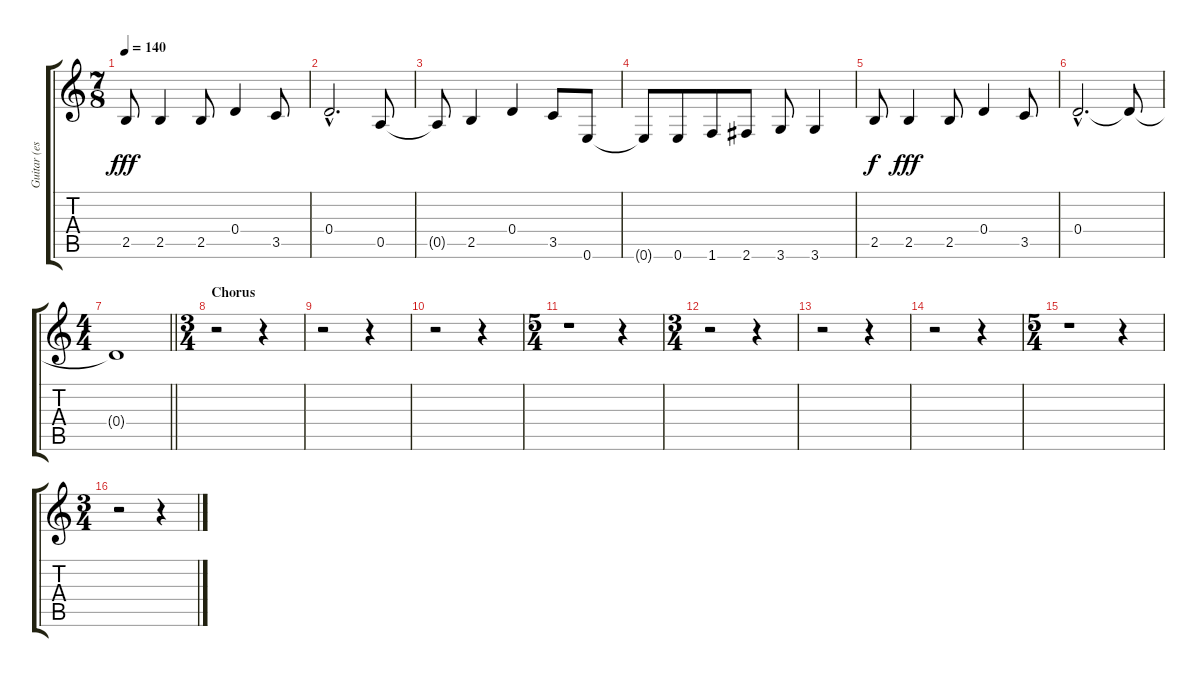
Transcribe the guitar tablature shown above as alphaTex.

\track ("Guitar (es-175)" "Guitar (es") {instrument electricguitarjazz}
\staff {score tabs}
\tuning (E4 B3 G3 D3 A2 E2) {hide}
\ts (7 8)
\tempo 140
\clef g2
\ks c
2.5.8{dy fff} 2.5.4 2.5.8 0.4.4 3.5.8 |
0.4{hac}.2{d} 0.5.8 |
0.5{t}.8 2.5.4 0.4.4 3.5.8 0.6.8 |
0.6{t}.8 0.6.8 1.6.8 2.6.8 3.6.8 3.6.4 |
2.5.8{dy f} 2.5.4{dy fff} 2.5.8 0.4.4 3.5.8 |
0.4{hac}.2{d} 0.4{t}.8 |
\ts (4 4)
\barLineRight lightlight
0.4{t}.1 |
\ts (3 4)
\section ("" "Chorus")
r.2 r.4 |
r.2 r.4 |
r.2 r.4 |
\ts (5 4)
r.1 r.4 |
\ts (3 4)
r.2 r.4 |
r.2 r.4 |
r.2 r.4 |
\ts (5 4)
r.1 r.4 |
\ts (3 4)
r.2 r.4
